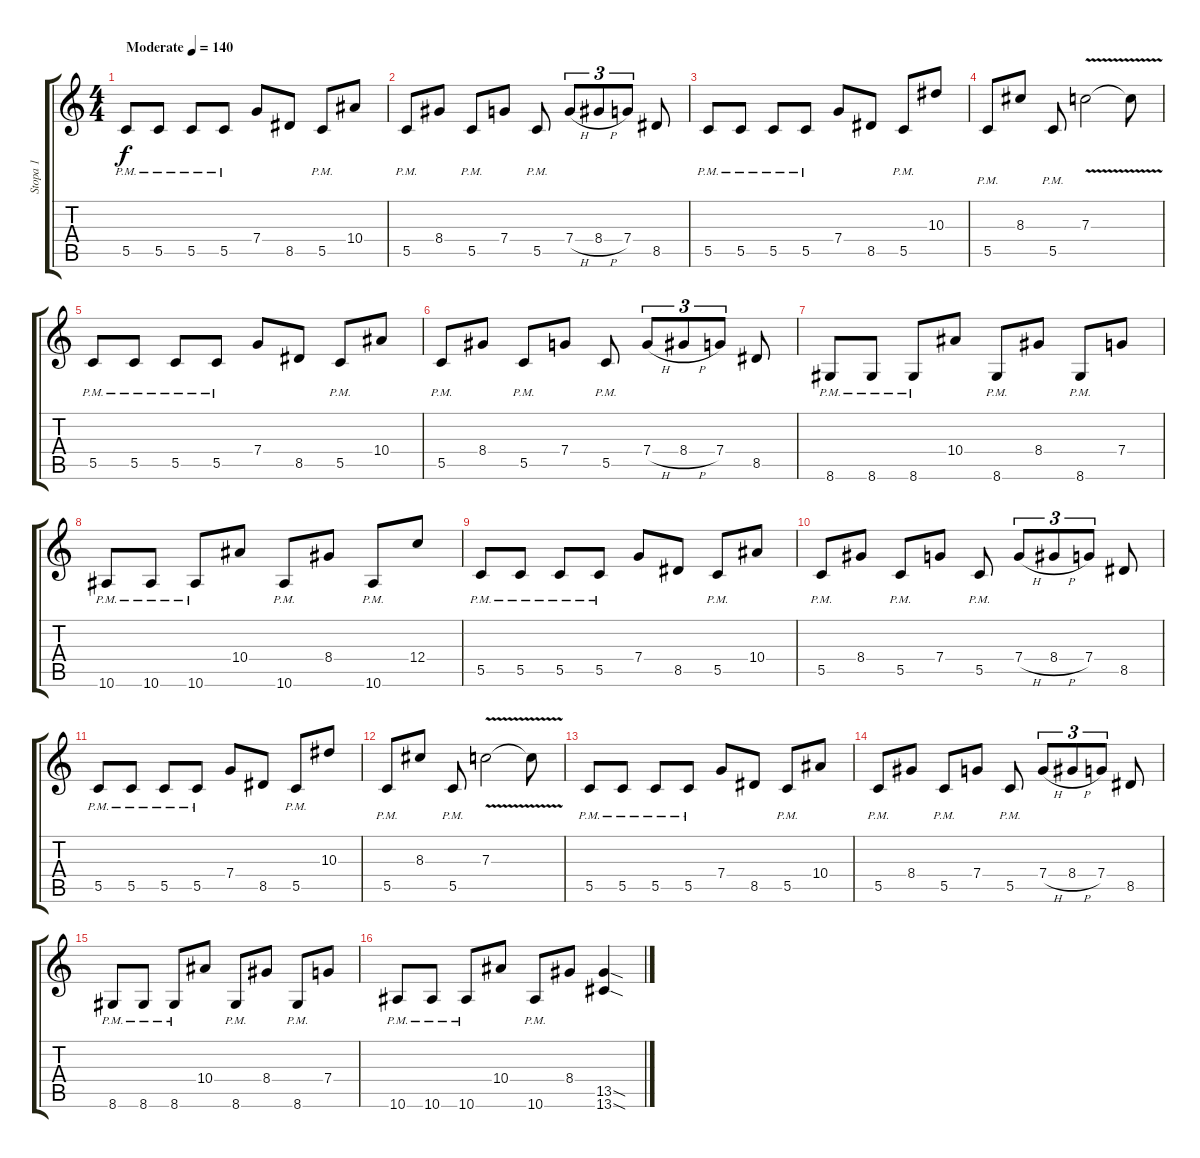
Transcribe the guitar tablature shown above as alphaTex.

\track ("Stopa 1" "Stopa 1") {instrument distortionguitar}
\staff {score tabs}
\tuning (D4 A3 F3 C3 G2 C2) {hide}
\ts (4 4)
\tempo (140 "Moderate")
\clef g2
\ks c
5.5{pm}.8{dy f instrument distortionguitar} 5.5{pm}.8 5.5{pm}.8 5.5{pm}.8 7.4.8 8.5.8 5.5{pm}.8 10.4.8 |
5.5{pm}.8 8.4.8 5.5{pm}.8 7.4.8 5.5{pm}.8 7.4{h}.8{tu (3 2)} 8.4{h}.8{tu (3 2)} 7.4.8{tu (3 2)} 8.5.8 |
5.5{pm}.8 5.5{pm}.8 5.5{pm}.8 5.5{pm}.8 7.4.8 8.5.8 5.5{pm}.8 10.3.8 |
5.5{pm}.8 8.3.8 5.5{pm}.8 7.3{v}.2 7.3{t}.8 |
5.5{pm}.8 5.5{pm}.8 5.5{pm}.8 5.5{pm}.8 7.4.8 8.5.8 5.5{pm}.8 10.4.8 |
5.5{pm}.8 8.4.8 5.5{pm}.8 7.4.8 5.5{pm}.8 7.4{h}.8{tu (3 2)} 8.4{h}.8{tu (3 2)} 7.4.8{tu (3 2)} 8.5.8 |
8.6{pm}.8 8.6{pm}.8 8.6{pm}.8 10.4.8 8.6{pm}.8 8.4.8 8.6{pm}.8 7.4.8 |
10.6{pm}.8 10.6{pm}.8 10.6{pm}.8 10.4.8 10.6{pm}.8 8.4.8 10.6{pm}.8 12.4.8 |
5.5{pm}.8 5.5{pm}.8 5.5{pm}.8 5.5{pm}.8 7.4.8 8.5.8 5.5{pm}.8 10.4.8 |
5.5{pm}.8 8.4.8 5.5{pm}.8 7.4.8 5.5{pm}.8 7.4{h}.8{tu (3 2)} 8.4{h}.8{tu (3 2)} 7.4.8{tu (3 2)} 8.5.8 |
5.5{pm}.8 5.5{pm}.8 5.5{pm}.8 5.5{pm}.8 7.4.8 8.5.8 5.5{pm}.8 10.3.8 |
5.5{pm}.8 8.3.8 5.5{pm}.8 7.3{v}.2 7.3{t}.8 |
5.5{pm}.8 5.5{pm}.8 5.5{pm}.8 5.5{pm}.8 7.4.8 8.5.8 5.5{pm}.8 10.4.8 |
5.5{pm}.8 8.4.8 5.5{pm}.8 7.4.8 5.5{pm}.8 7.4{h}.8{tu (3 2)} 8.4{h}.8{tu (3 2)} 7.4.8{tu (3 2)} 8.5.8 |
8.6{pm}.8 8.6{pm}.8 8.6{pm}.8 10.4.8 8.6{pm}.8 8.4.8 8.6{pm}.8 7.4.8 |
10.6{pm}.8 10.6{pm}.8 10.6{pm}.8 10.4.8 10.6{pm}.8 8.4.8 (13.5{sod} 13.6{sod}).4
